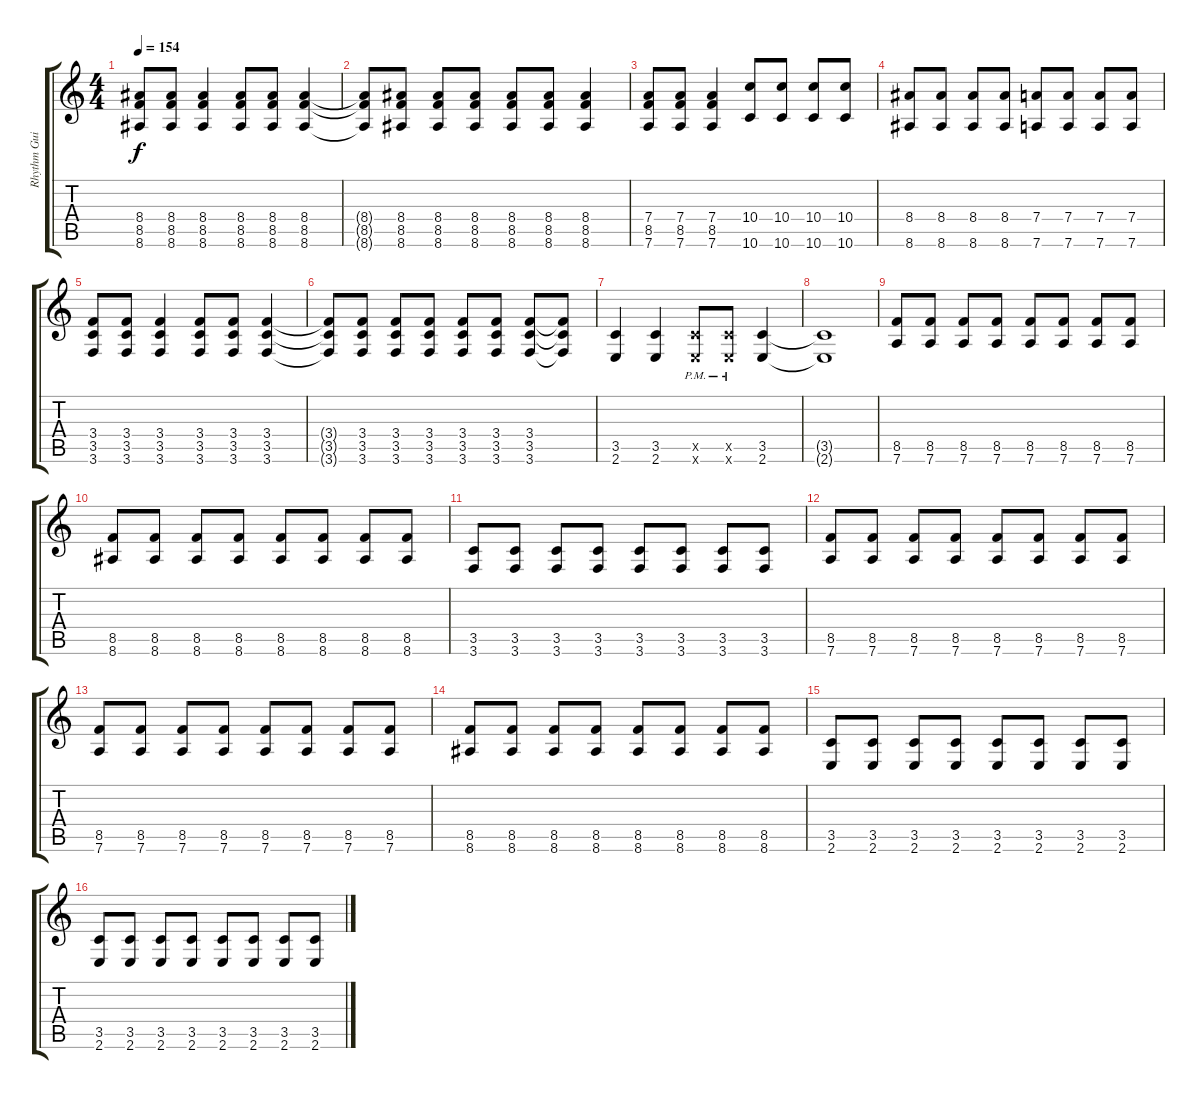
\track ("Rhythm Guitar 2" "Rhythm Gui") {instrument distortionguitar}
\staff {score tabs}
\tuning (E4 B3 G3 D3 A2 D2) {hide}
\ts (4 4)
\tempo 154
\clef g2
\ks c
(8.4 8.5 8.6).8{dy f} (8.4 8.5 8.6).8 (8.4 8.5 8.6).4 (8.4 8.5 8.6).8 (8.4 8.5 8.6).8 (8.4 8.5 8.6).4 |
(8.4{t} 8.5{t} 8.6{t}).8 (8.4 8.5 8.6).8 (8.4 8.5 8.6).8 (8.4 8.5 8.6).8 (8.4 8.5 8.6).8 (8.4 8.5 8.6).8 (8.4 8.5 8.6).4 |
(7.4 8.5 7.6).8 (7.4 8.5 7.6).8 (7.4 8.5 7.6).4 (10.4 10.6).8 (10.4 10.6).8 (10.4 10.6).8 (10.4 10.6).8 |
(8.4 8.6).8 (8.4 8.6).8 (8.4 8.6).8 (8.4 8.6).8 (7.4 7.6).8 (7.4 7.6).8 (7.4 7.6).8 (7.4 7.6).8 |
(3.4 3.5 3.6).8 (3.4 3.5 3.6).8 (3.4 3.5 3.6).4 (3.4 3.5 3.6).8 (3.4 3.5 3.6).8 (3.4 3.5 3.6).4 |
(3.4{t} 3.5{t} 3.6{t}).8 (3.4 3.5 3.6).8 (3.4 3.5 3.6).8 (3.4 3.5 3.6).8 (3.4 3.5 3.6).8 (3.4 3.5 3.6).8 (3.4 3.5 3.6).8 (3.4{t} 3.5{t} 3.6{t}).8 |
(3.5 2.6).4 (3.5 2.6).4 (3.5{pm x} 2.6{pm x}).8 (3.5{pm x} 2.6{pm x}).8 (3.5 2.6).4 |
(3.5{t} 2.6{t}).1 |
(8.5 7.6).8 (8.5 7.6).8 (8.5 7.6).8 (8.5 7.6).8 (8.5 7.6).8 (8.5 7.6).8 (8.5 7.6).8 (8.5 7.6).8 |
(8.5 8.6).8 (8.5 8.6).8 (8.5 8.6).8 (8.5 8.6).8 (8.5 8.6).8 (8.5 8.6).8 (8.5 8.6).8 (8.5 8.6).8 |
(3.5 3.6).8 (3.5 3.6).8 (3.5 3.6).8 (3.5 3.6).8 (3.5 3.6).8 (3.5 3.6).8 (3.5 3.6).8 (3.5 3.6).8 |
(8.5 7.6).8 (8.5 7.6).8 (8.5 7.6).8 (8.5 7.6).8 (8.5 7.6).8 (8.5 7.6).8 (8.5 7.6).8 (8.5 7.6).8 |
(8.5 7.6).8 (8.5 7.6).8 (8.5 7.6).8 (8.5 7.6).8 (8.5 7.6).8 (8.5 7.6).8 (8.5 7.6).8 (8.5 7.6).8 |
(8.5 8.6).8 (8.5 8.6).8 (8.5 8.6).8 (8.5 8.6).8 (8.5 8.6).8 (8.5 8.6).8 (8.5 8.6).8 (8.5 8.6).8 |
(3.5 2.6).8 (3.5 2.6).8 (3.5 2.6).8 (3.5 2.6).8 (3.5 2.6).8 (3.5 2.6).8 (3.5 2.6).8 (3.5 2.6).8 |
(3.5 2.6).8 (3.5 2.6).8 (3.5 2.6).8 (3.5 2.6).8 (3.5 2.6).8 (3.5 2.6).8 (3.5 2.6).8 (3.5 2.6).8
